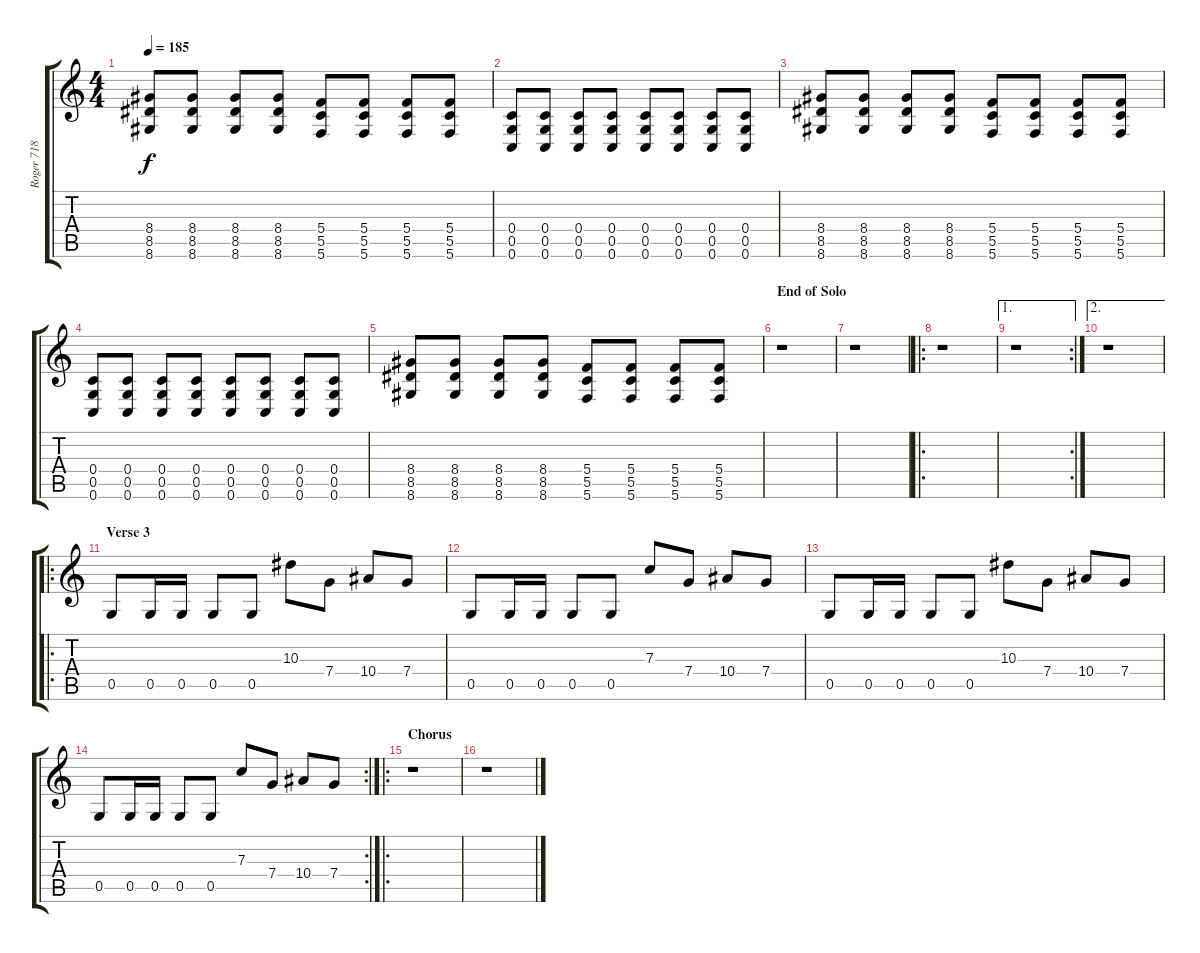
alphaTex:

\track ("Roger 718" "Roger 718") {instrument distortionguitar}
\staff {score tabs}
\tuning (D4 A3 F3 C3 G2 C2) {hide}
\ts (4 4)
\tempo 185
\clef g2
\ks c
(8.4 8.5 8.6).8{dy f} (8.4 8.5 8.6).8 (8.4 8.5 8.6).8 (8.4 8.5 8.6).8 (5.4 5.5 5.6).8 (5.4 5.5 5.6).8 (5.4 5.5 5.6).8 (5.4 5.5 5.6).8 |
(0.4 0.5 0.6).8 (0.4 0.5 0.6).8 (0.4 0.5 0.6).8 (0.4 0.5 0.6).8 (0.4 0.5 0.6).8 (0.4 0.5 0.6).8 (0.4 0.5 0.6).8 (0.4 0.5 0.6).8 |
(8.4 8.5 8.6).8 (8.4 8.5 8.6).8 (8.4 8.5 8.6).8 (8.4 8.5 8.6).8 (5.4 5.5 5.6).8 (5.4 5.5 5.6).8 (5.4 5.5 5.6).8 (5.4 5.5 5.6).8 |
(0.4 0.5 0.6).8 (0.4 0.5 0.6).8 (0.4 0.5 0.6).8 (0.4 0.5 0.6).8 (0.4 0.5 0.6).8 (0.4 0.5 0.6).8 (0.4 0.5 0.6).8 (0.4 0.5 0.6).8 |
(8.4 8.5 8.6).8 (8.4 8.5 8.6).8 (8.4 8.5 8.6).8 (8.4 8.5 8.6).8 (5.4 5.5 5.6).8 (5.4 5.5 5.6).8 (5.4 5.5 5.6).8 (5.4 5.5 5.6).8 |
\section ("" "End of Solo")
r.1 |
r.1 |
\ro
r.1 |
\ae 1
\rc 2
r.1 |
\ae 2
r.1 |
\ro
\section ("" "Verse 3")
0.5.8 0.5.16 0.5.16 0.5.8 0.5.8 10.3.8 7.4.8 10.4.8 7.4.8 |
0.5.8 0.5.16 0.5.16 0.5.8 0.5.8 7.3.8 7.4.8 10.4.8 7.4.8 |
0.5.8 0.5.16 0.5.16 0.5.8 0.5.8 10.3.8 7.4.8 10.4.8 7.4.8 |
\rc 2
0.5.8 0.5.16 0.5.16 0.5.8 0.5.8 7.3.8 7.4.8 10.4.8 7.4.8 |
\ro
\section ("" "Chorus")
r.1 |
r.1
